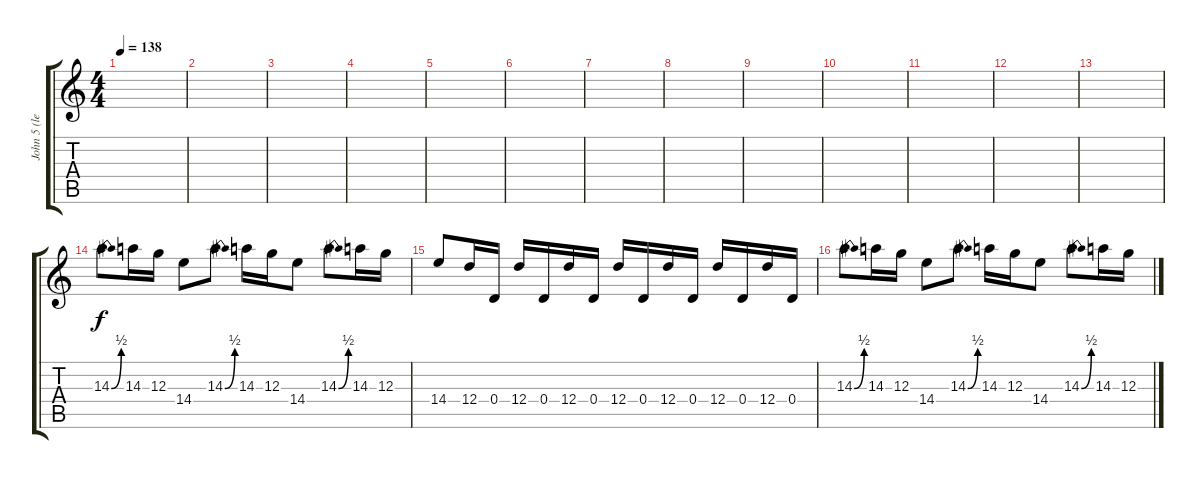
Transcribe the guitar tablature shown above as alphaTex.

\track ("John 5 (lead 1)" "John 5 (le") {instrument distortionguitar}
\staff {score tabs}
\tuning (E4 B3 G3 D3 A2 E2) {hide}
\ts (4 4)
\tempo 138
\clef g2
\ks c
|
|
|
|
|
|
|
|
|
|
|
|
|
14.3{be (bend 0 0 60 2)}.8{instrument distortionguitar} 14.3.16 12.3.16 14.4.8 14.3{be (bend 0 0 60 2)}.8 14.3.16 12.3.16 14.4.8 14.3{be (bend 0 0 60 2)}.8 14.3.16 12.3.16 |
14.4.8 12.4.16 0.4.16 12.4.16 0.4.16 12.4.16 0.4.16 12.4.16 0.4.16 12.4.16 0.4.16 12.4.16 0.4.16 12.4.16 0.4.16 |
14.3{be (bend 0 0 60 2)}.8 14.3.16 12.3.16 14.4.8 14.3{be (bend 0 0 60 2)}.8 14.3.16 12.3.16 14.4.8 14.3{be (bend 0 0 60 2)}.8 14.3.16 12.3.16
